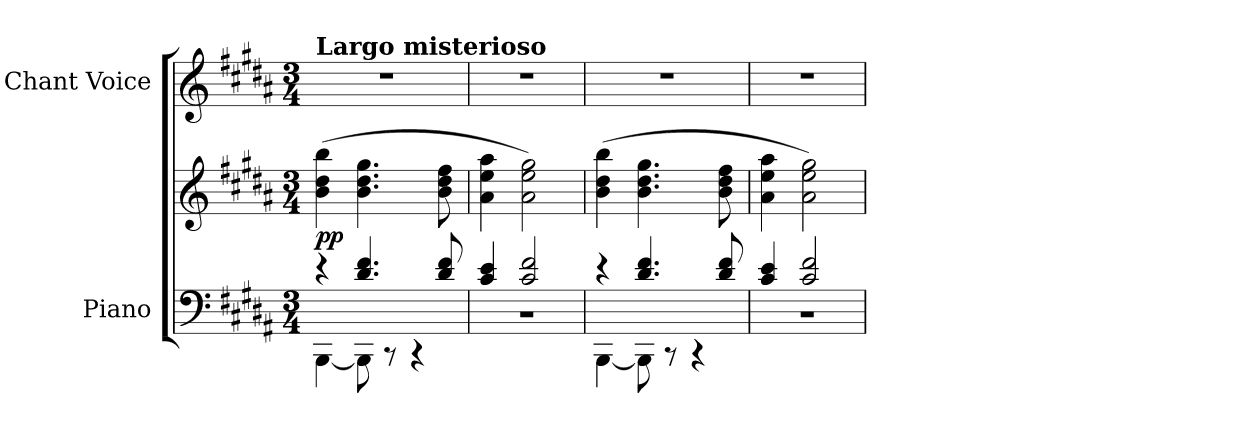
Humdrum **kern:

**kern	**kern	**dynam	**kern
*part2	*part2	*part2	*part1
*staff3	*staff2	*staff2/3	*staff1
*I"Piano	*	*	*I"Chant Voice
*I'Pno	*	*	*
*clefF4	*clefG2	*	*clefG2
*k[f#c#g#d#a#]	*k[f#c#g#d#a#]	*	*k[f#c#g#d#a#]
*M3/4	*M3/4	*	*M3/4
*MM44	*MM44	*	*MM44
=1	=1	=1	=1
*^	*	*	*
!	!	!	!	!LO:TX:a:B:t=Largo misterioso
!	!	!	!LO:DY:b	!
4r	[4BBB\	(4b\ 4dd#\ 4bb\	pp	2.r
4.d#/ 4.f#/	8BBB\]	4.b\ 4.dd#\ 4.gg#\	.	.
.	8r	.	.	.
.	4r	.	.	.
8d#/ 8f#/	.	8b\ 8dd#\ 8ff#\	.	.
=2	=2	=2	=2	=2
4c#/ 4e/	2.r	4a#\ 4ee\ 4aa#\	.	2.r
2c#/ 2f#/	.	2a#\ 2ee\ 2gg#\)	.	.
=3	=3	=3	=3	=3
4r	[4BBB\	(4b\ 4dd#\ 4bb\	.	2.r
4.d#/ 4.f#/	8BBB\]	4.b\ 4.dd#\ 4.gg#\	.	.
.	8r	.	.	.
.	4r	.	.	.
8d#/ 8f#/	.	8b\ 8dd#\ 8ff#\	.	.
=4	=4	=4	=4	=4
4c#/ 4e/	2.r	4a#\ 4ee\ 4aa#\	.	2.r
2c#/ 2f#/	.	2a#\ 2ee\ 2gg#\)	.	.
*v	*v	*	*	*
=	=	=	=
*-	*-	*-	*-
